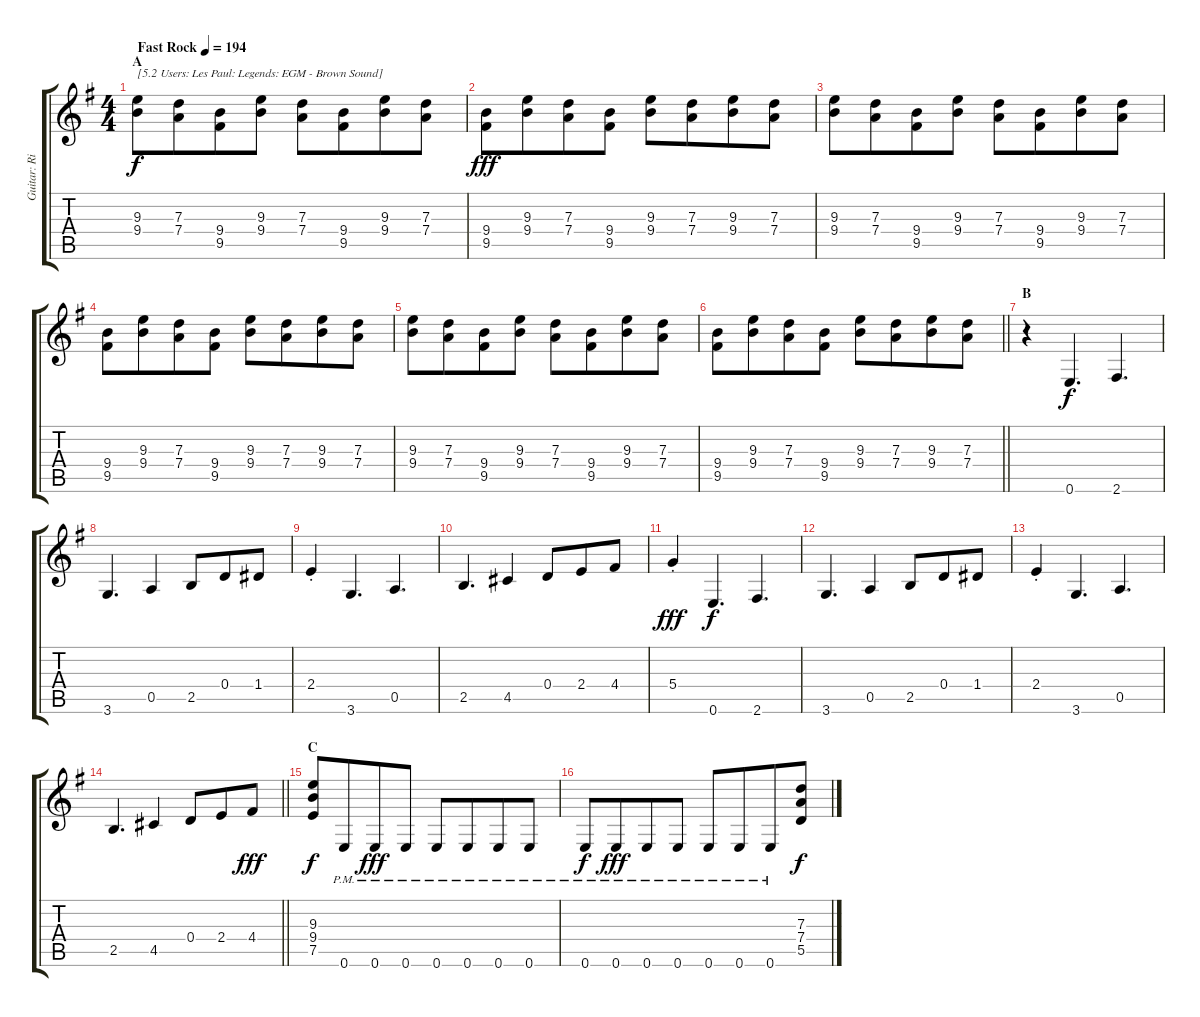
\track ("Guitar: Rik" "Guitar: Ri") {instrument overdrivenguitar}
\staff {score tabs}
\tuning (E4 B3 G3 D3 A2 E2) {hide}
\ts (4 4)
\section ("" "A")
\tempo (194 "Fast Rock")
\clef g2
\ks g
(9.3 9.4).8{txt "[5.2 Users: Les Paul: Legends: EGM - Brown Sound]" dy f volume 0 instrument overdrivenguitar} (7.3 7.4).8{beam merge} (9.4 9.5).8 (9.3 9.4).8{beam split} (7.3 7.4).8{volume 14} (9.4 9.5).8{beam merge} (9.3 9.4).8 (7.3 7.4).8 |
(9.4 9.5).8{dy fff} (9.3 9.4).8{beam merge} (7.3 7.4).8{beam merge} (9.4 9.5).8 (9.3 9.4).8 (7.3 7.4).8{beam merge} (9.3 9.4).8 (7.3 7.4).8 |
(9.3 9.4).8 (7.3 7.4).8{beam merge} (9.4 9.5).8 (9.3 9.4).8 (7.3 7.4).8{beam merge} (9.4 9.5).8{beam merge} (9.3 9.4).8 (7.3 7.4).8 |
(9.4 9.5).8 (9.3 9.4).8{beam merge} (7.3 7.4).8{beam merge} (9.4 9.5).8 (9.3 9.4).8 (7.3 7.4).8{beam merge} (9.3 9.4).8 (7.3 7.4).8 |
(9.3 9.4).8 (7.3 7.4).8{beam merge} (9.4 9.5).8 (9.3 9.4).8 (7.3 7.4).8{beam merge} (9.4 9.5).8{beam merge} (9.3 9.4).8 (7.3 7.4).8 |
\barLineRight lightlight
(9.4 9.5).8 (9.3 9.4).8{beam merge} (7.3 7.4).8{beam merge} (9.4 9.5).8 (9.3 9.4).8 (7.3 7.4).8{beam merge} (9.3 9.4).8 (7.3 7.4).8 |
\section ("" "B")
r.4 0.6.4{d dy f} 2.6.4{d} |
3.6.4{d} 0.5.4 2.5.8{beam merge} 0.4.8 1.4.8 |
2.4{st}.4 3.6.4{d} 0.5.4{d} |
2.5.4{d} 4.5.4 0.4.8{beam merge} 2.4.8 4.4.8 |
5.4{st}.4{dy fff} 0.6.4{d dy f} 2.6.4{d} |
3.6.4{d} 0.5.4 2.5.8{beam merge} 0.4.8 1.4.8 |
2.4{st}.4 3.6.4{d} 0.5.4{d} |
\barLineRight lightlight
2.5.4{d} 4.5.4 0.4.8{beam merge} 2.4.8 4.4.8{dy fff} |
\section ("" "C")
(9.3 9.4 7.5).8{dy f} 0.6{pm}.8{beam merge} 0.6{pm}.8{dy fff} 0.6{pm}.8 0.6{pm}.8 0.6{pm}.8{beam merge} 0.6{pm}.8 0.6{pm}.8 |
0.6{pm}.8{dy f beam merge} 0.6{pm}.8{dy fff beam merge} 0.6{pm}.8 0.6{pm}.8 0.6{pm}.8{beam merge} 0.6{pm}.8{beam merge} 0.6{pm}.8 (7.3 7.4 5.5).8{dy f}
